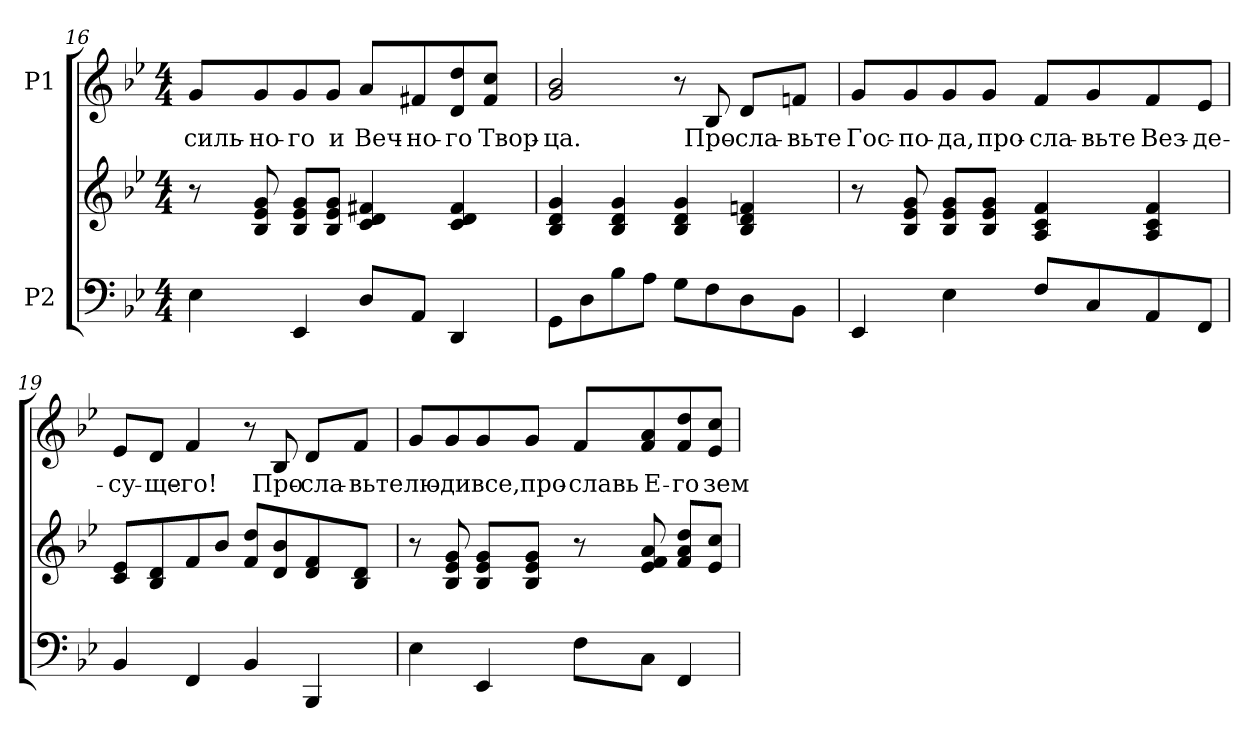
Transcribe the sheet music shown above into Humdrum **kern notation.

**kern	**kern	**kern	**text
*part2	*part2	*part1	*part1
*staff3	*staff2	*staff1	*staff1
*I"P2	*	*I"P1	*
*clefF4	*clefG2	*clefG2	*
*k[b-e-]	*k[b-e-]	*k[b-e-]	*
*B-:	*B-:	*B-:	*
*M4/4	*M4/4	*M4/4	*
=16	=16	=16	=16
!	!	!	!LO:LY:b:color=#000000
4E-i\	8r	8gi/L	-силь-
!	!	!	!LO:LY:b:color=#000000
.	8B-i/ 8e-i 8gi	8gi/	-но-
!	!	!	!LO:LY:b:color=#000000
4EE-i/	8B-i/ 8e-i 8giL	8gi/	-го
!	!	!	!LO:LY:b:color=#000000
.	8B-i/ 8e-i 8giJ	8gi/J	и
!	!	!	!LO:LY:b:color=#000000
8Di/L	4ci/ 4di 4f#Xi	8ai/L	Веч-
!	!	!	!LO:LY:b:color=#000000
8AAi/J	.	8f#Xi/	-но-
!	!	!	!LO:LY:b:color=#000000
4DDi/	4ci/ 4di 4f#i	8di/ 8ddi	-го
!	!	!	!LO:LY:b:color=#000000
.	.	8f#i/ 8cciJ	Твор-
!!LO:LB:g=z
=17	=17	=17	=17
!	!	!	!LO:LY:b:color=#000000
8GGi\L	4B-i/ 4di 4gi	2gi/ 2b-i	-ца.
8Di\	.	.	.
8B-i\	4B-i/ 4di 4gi	.	.
8Ai\J	.	.	.
8Gi\L	4B-i/ 4di 4gi	8r	.
!	!	!	!LO:LY:b:color=#000000
8Fi\	.	8B-i/	Про-
!	!	!	!LO:LY:b:color=#000000
8Di\	4B-i/ 4di 4fni	8di/L	-сла-
!	!	!	!LO:LY:b:color=#000000
8BB-i\J	.	8fni/J	-вьте
=18	=18	=18	=18
!	!	!	!LO:LY:b:color=#000000
4EE-i/	8r	8gi/L	Гос-
!	!	!	!LO:LY:b:color=#000000
.	8B-i/ 8e-i 8gi	8gi/	-по-
!	!	!	!LO:LY:b:color=#000000
4E-i\	8B-i/ 8e-i 8giL	8gi/	-да,
!	!	!	!LO:LY:b:color=#000000
.	8B-i/ 8e-i 8giJ	8gi/J	про-
!	!	!	!LO:LY:b:color=#000000
8Fi/L	4Ai/ 4ci 4fi	8fi/L	-сла-
!	!	!	!LO:LY:b:color=#000000
8Ci/	.	8gi/	-вьте
!	!	!	!LO:LY:b:color=#000000
8AAi/	4Ai/ 4ci 4fi	8fi/	Вез-
!	!	!	!LO:LY:b:color=#000000
8FFi/J	.	8e-i/J	-де-
=19	=19	=19	=19
!	!	!	!LO:LY:b:color=#000000
4BB-i/	8ci/ 8e-iL	8e-i/L	-су-
!	!	!	!LO:LY:b:color=#000000
.	8B-i/ 8di	8di/J	-ще-
!	!	!	!LO:LY:b:color=#000000
4FFi/	8fi/	4fi/	-го!
.	8b-i/J	.	.
4BB-i/	8fi/ 8ddiL	8r	.
!	!	!	!LO:LY:b:color=#000000
.	8di/ 8b-i	8B-i/	Про-
!	!	!	!LO:LY:b:color=#000000
4BBB-i/	8di/ 8fi	8di/L	-сла-
!	!	!	!LO:LY:b:color=#000000
.	8B-i/ 8diJ	8fi/J	-вьте
!!LO:PB:g=z
=20	=20	=20	=20
!	!	!	!LO:LY:b:color=#000000
4E-i\	8r	8gi/L	лю-
!	!	!	!LO:LY:b:color=#000000
.	8B-i/ 8e-i 8gi	8gi/	-ди
!	!	!	!LO:LY:b:color=#000000
4EE-i/	8B-i/ 8e-i 8giL	8gi/	все,
!	!	!	!LO:LY:b:color=#000000
.	8B-i/ 8e-i 8giJ	8gi/J	про-
!	!	!	!LO:LY:b:color=#000000
8Fi\L	8r	8fi/L	-славь
!	!	!	!LO:LY:b:color=#000000
8Ci\J	8e-i/ 8fi 8ai	8fi/ 8ai	Е-
!	!	!	!LO:LY:b:color=#000000
4FFi/	8fi/ 8ai 8ddiL	8fi/ 8ddi	-го
!	!	!	!LO:LY:b:color=#000000
.	8e-i/ 8cciJ	8e-i/ 8cciJ	зем-
=	=	=	=
*-	*-	*-	*-
